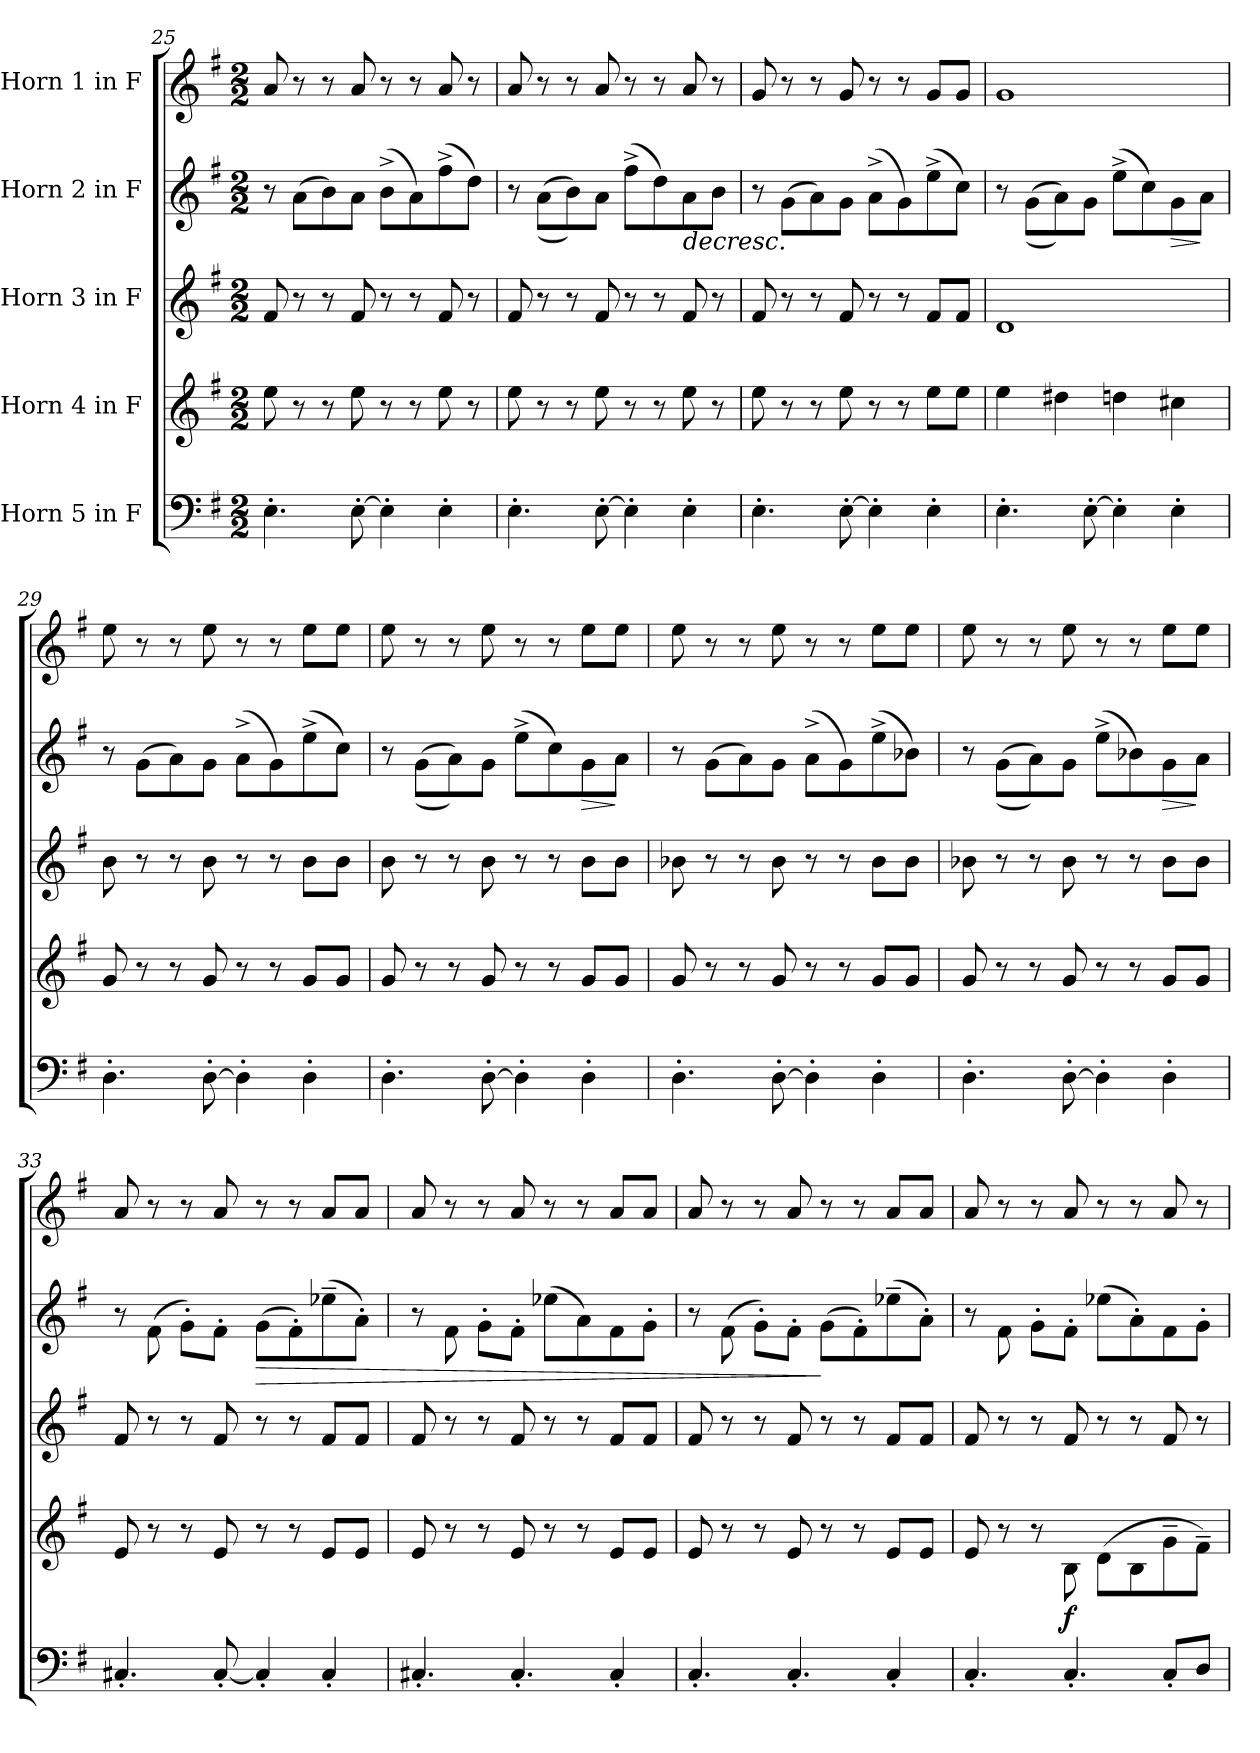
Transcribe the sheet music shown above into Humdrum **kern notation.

**kern	**kern	**dynam	**kern	**kern	**dynam	**kern
*part5	*part4	*part4	*part3	*part2	*part2	*part1
*staff5	*staff4	*staff4	*staff3	*staff2	*staff2	*staff1
*I"Horn 5 in F	*I"Horn 4 in F	*	*I"Horn 3 in F	*I"Horn 2 in F	*	*I"Horn 1 in F
*clefF4	*clefG2	*	*clefG2	*clefG2	*	*clefG2
*ITrd4c7	*ITrd4c7	*	*ITrd4c7	*ITrd4c7	*	*ITrd4c7
*k[]	*k[]	*	*k[]	*k[]	*	*k[]
*M2/2	*M2/2	*	*M2/2	*M2/2	*	*M2/2
=25	=25	=25	=25	=25	=25	=25
4.AA'\	8a\	.	8B/	8r	.	8d/
.	8r	.	8r	(>8d\L	.	8r
.	8r	.	8r	8e\)	.	8r
[8AA'\	8a\	.	8B/	8d\J	.	8d/
4AA'\]	8r	.	8r	(>8e^\L	.	8r
.	8r	.	8r	8d\)	.	8r
4AA'\	8a\	.	8B/	(>8b^\	.	8d/
.	8r	.	8r	8g\J)	.	8r
!!LO:PB:g=z
=26	=26	=26	=26	=26	=26	=26
4.AA'\	8a\	.	8B/	8r	.	8d/
.	8r	.	8r	(>(>8d\L	.	8r
.	8r	.	8r	8e\))	.	8r
[8AA'\	8a\	.	8B/	8d\J	.	8d/
4AA'\]	8r	.	8r	(>8b^\L	.	8r
.	8r	.	8r	8g\)	.	8r
!	!	!	!	!	!LO:HP:b	!
4AA'\	8a\	.	8B/	8d\	>	8d/
.	8r	.	8r	8e\J	.	8r
=27	=27	=27	=27	=27	=27	=27
4.AA'\	8a\	.	8B/	8r	.	8c/
.	8r	.	8r	(>8c\L	.	8r
.	8r	.	8r	8d\)	.	8r
[8AA'\	8a\	.	8B/	8c\J	.	8c/
4AA'\]	8r	.	8r	(>8d^\L	.	8r
.	8r	.	8r	8c\)	.	8r
4AA'\	8a\L	.	8B/L	(>8a^\	.	8c/L
.	8a\J	.	8B/J	8f\J)	.	8c/J
=28	=28	=28	=28	=28	=28	=28
4.AA'\	4a\	.	1G	8r	.	1c
.	.	.	.	(>(>8c\L	.	.
.	4g#X\	.	.	8d\))	.	.
[8AA'\	.	.	.	8c\J	.	.
4AA'\]	4gn\	.	.	(>8a^\L	.	.
.	.	.	.	8f\)	.	.
!	!	!	!	!	!LO:HP:b	!
4AA'\	4f#X\	.	.	8c\	>	.
.	.	.	.	8d\J	]	.
=29	=29	=29	=29	=29	=29	=29
4.GG'\	8c/	.	8e\	8r	.	8a\
.	8r	.	8r	(>8c\L	.	8r
.	8r	.	8r	8d\)	.	8r
[8GG'\	8c/	.	8e\	8c\J	.	8a\
4GG'\]	8r	.	8r	(>8d^\L	.	8r
.	8r	.	8r	8c\)	.	8r
4GG'\	8c/L	.	8e\L	(>8a^\	.	8a\L
.	8c/J	.	8e\J	8f\J)	.	8a\J
!!LO:LB:g=z
=30	=30	=30	=30	=30	=30	=30
4.GG'\	8c/	.	8e\	8r	.	8a\
.	8r	.	8r	(>(>8c\L	.	8r
.	8r	.	8r	8d\))	.	8r
[8GG'\	8c/	.	8e\	8c\J	.	8a\
4GG'\]	8r	.	8r	(>8a^\L	.	8r
.	8r	.	8r	8f\)	.	8r
!	!	!	!	!	!LO:HP:b	!
4GG'\	8c/L	.	8e\L	8c\	>	8a\L
.	8c/J	.	8e\J	8d\J	]	8a\J
=31	=31	=31	=31	=31	=31	=31
4.GG'\	8c/	.	8e-X\	8r	.	8a\
.	8r	.	8r	(>8c\L	.	8r
.	8r	.	8r	8d\)	.	8r
[8GG'\	8c/	.	8e-\	8c\J	.	8a\
4GG'\]	8r	.	8r	(>8d^\L	.	8r
.	8r	.	8r	8c\)	.	8r
4GG'\	8c/L	.	8e-\L	(>8a^\	.	8a\L
.	8c/J	.	8e-\J	8e-X\J)	.	8a\J
=32	=32	=32	=32	=32	=32	=32
4.GG'\	8c/	.	8e-X\	8r	.	8a\
.	8r	.	8r	(>(>8c\L	.	8r
.	8r	.	8r	8d\))	.	8r
[8GG'\	8c/	.	8e-\	8c\J	.	8a\
4GG'\]	8r	.	8r	(>8a^\L	.	8r
.	8r	.	8r	8e-X\)	.	8r
!	!	!	!	!	!LO:HP:b	!
4GG'\	8c/L	.	8e-\L	8c\	>	8a\L
.	8c/J	.	8e-\J	8d\J	]	8a\J
=33	=33	=33	=33	=33	=33	=33
4.FF#X'/	8A/	.	8B/	8r	.	8d/
.	8r	.	8r	(>8B\	.	8r
.	8r	.	8r	8c'\L)	.	8r
[8FF#'/	8A/	.	8B/	8B'\J	.	8d/
!	!	!	!	!	!LO:HP:n=1:b	!
4FF#'/]	8r	.	8r	(>8c\L	] >	8r
.	8r	.	8r	8B'\)	.	8r
4FF#'/	8A/L	.	8B/L	(>8a-X~\	.	8d/L
.	8A/J	.	8B/J	8d'\J)	.	8d/J
!!LO:PB:g=z
=34	=34	=34	=34	=34	=34	=34
4.FF#X'/	8A/	.	8B/	8r	.	8d/
.	8r	.	8r	8B\	.	8r
.	8r	.	8r	8c'\L	.	8r
4.FF#'/	8A/	.	8B/	8B'\J	.	8d/
.	8r	.	8r	(>8a-X\L	.	8r
.	8r	.	8r	8d\)	.	8r
4FF#'/	8A/L	.	8B/L	8B\	.	8d/L
.	8A/J	.	8B/J	8c'\J	.	8d/J
=35	=35	=35	=35	=35	=35	=35
4.FF'/	8A/	.	8B/	8r	.	8d/
.	8r	.	8r	(>8B\	.	8r
.	8r	.	8r	8c'\L)	.	8r
4.FF'/	8A/	.	8B/	8B'\J	.	8d/
.	8r	.	8r	(>8c\L	]	8r
.	8r	.	8r	8B'\)	.	8r
4FF'/	8A/L	.	8B/L	(>8a-X~\	.	8d/L
.	8A/J	.	8B/J	8d'\J)	.	8d/J
=36	=36	=36	=36	=36	=36	=36
4.FF'/	8A/	.	8B/	8r	.	8d/
.	8r	.	8r	8B\	.	8r
.	8r	.	8r	8c'\L	.	8r
!	!	!LO:DY:b	!	!	!	!
4.FF'/	8E\	f	8B/	8B'\J	.	8d/
.	(>8G\L	.	8r	(>8a-X\L	.	8r
.	8E\	.	8r	8d'\)	.	8r
8FF'/L	8c~\	.	8B/	8B\	.	8d/
8GG/J	8B~\J)	.	8r	8c'\J	.	8r
=	=	=	=	=	=	=
*-	*-	*-	*-	*-	*-	*-
